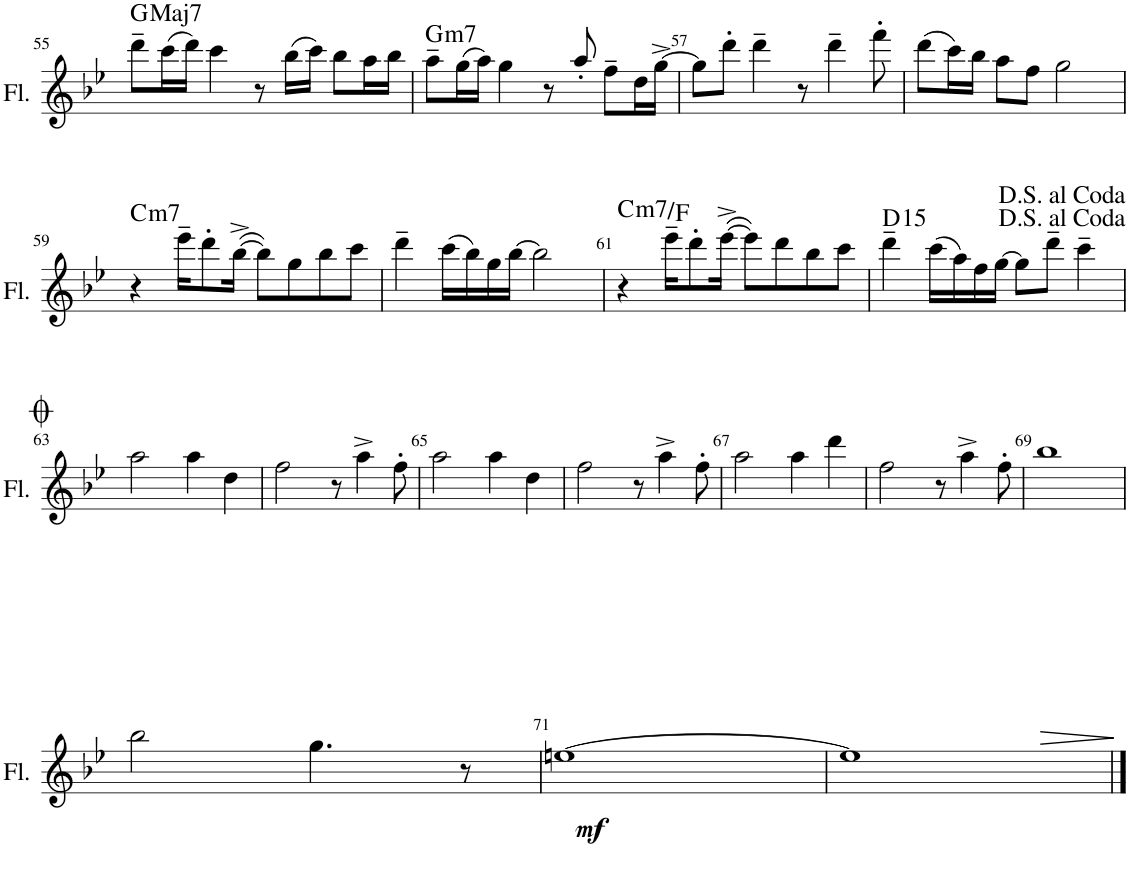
**kern	**dynam	**harte
*part1	*part1	*part1
*staff1	*staff1	*
*I"Flute	*	*
*I'Fl.	*	*
!!LO:PB:g=z
*clefG2	*	*
*k[b-e-]	*	*
*M4/4	*	*
=55	=55	=55
!	!	!LO:H:kt=Maj7
8ddd~\L	.	G:maj7
(16ccc\L	.	.
16ddd\JJ)	.	.
4ccc\	.	.
8r	.	.
(16bb-\LL	.	.
16ccc\JJ)	.	.
8bb-\L	.	.
16aa\L	.	.
16bb-\JJ	.	.
=56	=56	=56
!	!	!LO:H:kt=m7
8aa~\L	.	G:min7
(16gg\L	.	.
16aa\JJ)	.	.
4gg\	.	.
8r	.	.
8aa'/	.	.
8ff~\L	.	.
16dd\L	.	.
[16gg^\JJ	.	.
=57	=57	=57
8gg\L]	.	.
8ddd'\J	.	.
4ddd~\	.	.
8r	.	.
4ddd~\	.	.
8fff'\	.	.
=58	=58	=58
(8ddd\L	.	.
16ccc\L)	.	.
16bb-\JJ	.	.
8aa\L	.	.
8ff\J	.	.
2gg\	.	.
!!LO:LB:g=z
=59	=59	=59
!	!	!LO:H:kt=m7
4r	.	C:min7
16eee-~\KL	.	.
8ddd'\	.	.
([16bb-^\Jk	.	.
8bb-\L])	.	.
8gg\	.	.
8bb-\	.	.
8ccc\J	.	.
=60	=60	=60
4ddd~\	.	.
(16ccc\LL	.	.
16bb-\)	.	.
16gg\	.	.
[16bb-\JJ	.	.
2bb-\]	.	.
=61	=61	=61
!	!	!LO:H:kt=m7
4r	.	C:min7/4
16eee-~\KL	.	.
8ddd'\	.	.
([16eee-^\Jk	.	.
8eee-\L])	.	.
8ddd\	.	.
8bb-\	.	.
8ccc\J	.	.
=62	=62	=62
!	!	!LO:H:kt=15
4ddd~\	.	D:maj
(16ccc\LL	.	.
16aa\)	.	.
16ff\	.	.
[16gg\JJ	.	.
8gg\L]	.	.
8ddd~\J	.	.
4ccc~\	.	.
!!LO:LB:g=z
=63	=63	=63
2aa\	.	.
4aa\	.	.
4dd\	.	.
=64	=64	=64
2ff\	.	.
8r	.	.
4aa^\	.	.
8ff'\	.	.
=65	=65	=65
2aa\	.	.
4aa\	.	.
4dd\	.	.
=66	=66	=66
2ff\	.	.
8r	.	.
4aa^\	.	.
8ff'\	.	.
=67	=67	=67
2aa\	.	.
4aa\	.	.
4ddd\	.	.
=68	=68	=68
2ff\	.	.
8r	.	.
4aa^\	.	.
8ff'\	.	.
=69	=69	=69
!	!LO:HP:b	!
1bb-	>	.
.	]	.
!!LO:LB:g=z
=70	=70	=70
2bb-\	.	.
4.gg\	.	.
8r	.	.
=71	=71	=71
!	!LO:DY:b	!
[1een	mf	.
=72	=72	=72
1ee]	.	.
==	==	==
*-	*-	*-
